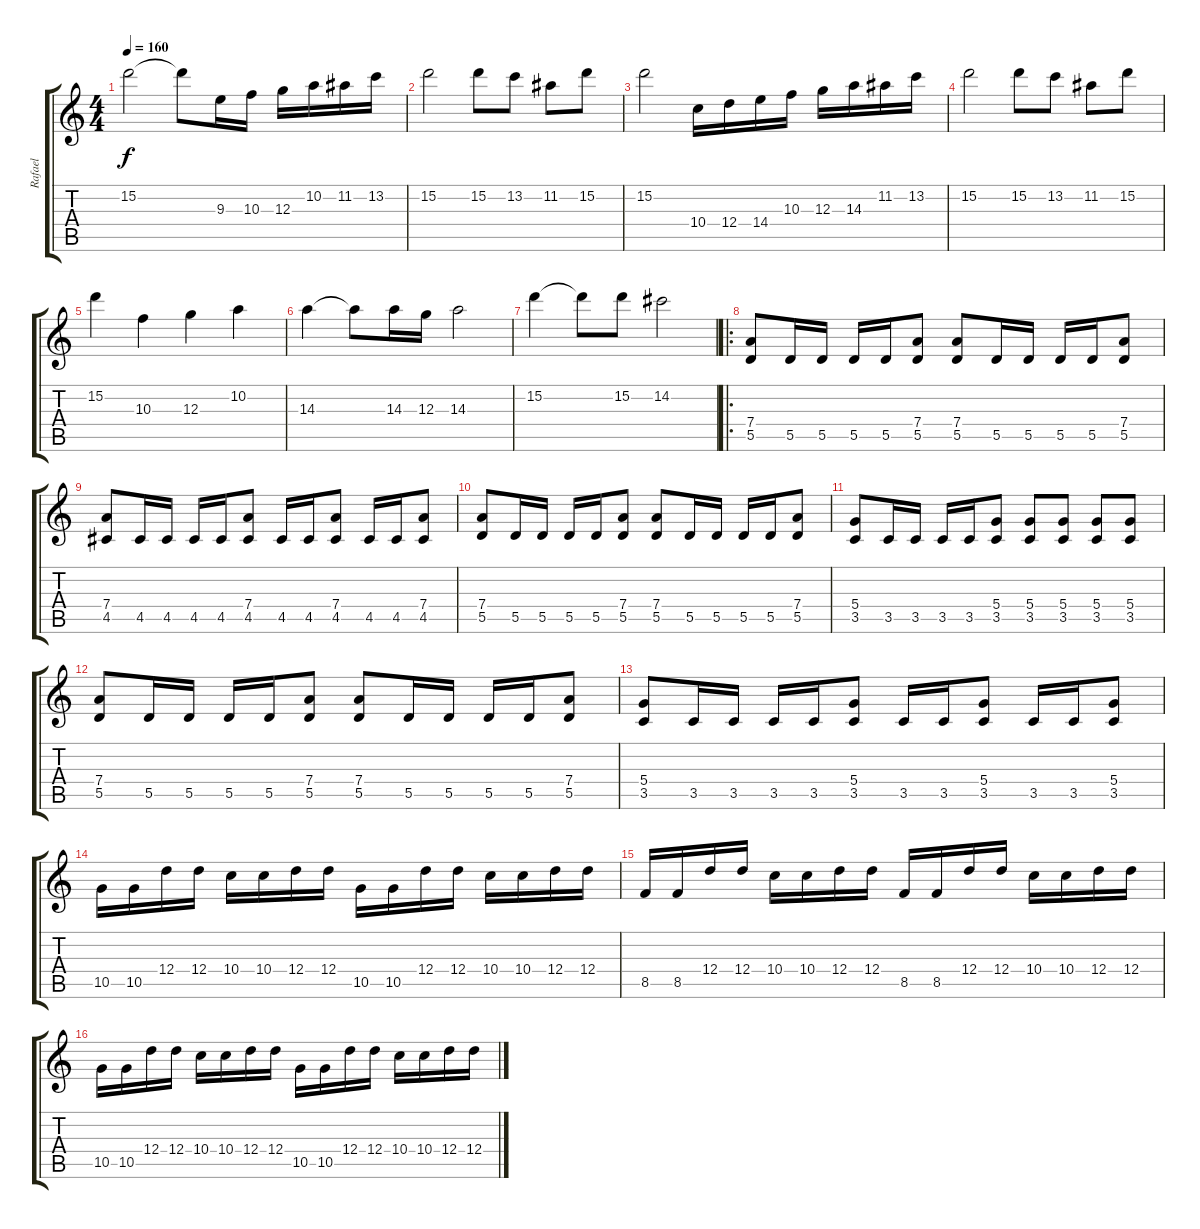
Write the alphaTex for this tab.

\track ("Rafael" "Rafael") {instrument distortionguitar}
\staff {score tabs}
\tuning (E4 B3 G3 D3 A2 E2) {hide}
\ts (4 4)
\tempo 160
\clef g2
\ks c
15.2.2{dy f} 15.2{t}.8 9.3.16 10.3.16 12.3.16 10.2.16 11.2.16 13.2.16 |
15.2.2 15.2.8 13.2.8 11.2.8 15.2.8 |
15.2.2 10.4.16 12.4.16 14.4.16 10.3.16 12.3.16 14.3.16 11.2.16 13.2.16 |
15.2.2 15.2.8 13.2.8 11.2.8 15.2.8 |
15.2.4 10.3.4 12.3.4 10.2.4 |
14.3.4 14.3{t}.8 14.3.16 12.3.16 14.3.2 |
15.2.4 15.2{t}.8 15.2.8 14.2.2 |
\ro
(7.4 5.5).8 5.5.16 5.5.16 5.5.16 5.5.16 (7.4 5.5).8 (7.4 5.5).8 5.5.16 5.5.16 5.5.16 5.5.16 (7.4 5.5).8 |
(7.4 4.5).8 4.5.16 4.5.16 4.5.16 4.5.16 (7.4 4.5).8 4.5.16 4.5.16 (7.4 4.5).8 4.5.16 4.5.16 (7.4 4.5).8 |
(7.4 5.5).8 5.5.16 5.5.16 5.5.16 5.5.16 (7.4 5.5).8 (7.4 5.5).8 5.5.16 5.5.16 5.5.16 5.5.16 (7.4 5.5).8 |
(5.4 3.5).8 3.5.16 3.5.16 3.5.16 3.5.16 (5.4 3.5).8 (5.4 3.5).8 (5.4 3.5).8 (5.4 3.5).8 (5.4 3.5).8 |
(7.4 5.5).8 5.5.16 5.5.16 5.5.16 5.5.16 (7.4 5.5).8 (7.4 5.5).8 5.5.16 5.5.16 5.5.16 5.5.16 (7.4 5.5).8 |
(5.4 3.5).8 3.5.16 3.5.16 3.5.16 3.5.16 (5.4 3.5).8 3.5.16 3.5.16 (5.4 3.5).8 3.5.16 3.5.16 (5.4 3.5).8 |
10.5.16 10.5.16 12.4.16 12.4.16 10.4.16 10.4.16 12.4.16 12.4.16 10.5.16 10.5.16 12.4.16 12.4.16 10.4.16 10.4.16 12.4.16 12.4.16 |
8.5.16 8.5.16 12.4.16 12.4.16 10.4.16 10.4.16 12.4.16 12.4.16 8.5.16 8.5.16 12.4.16 12.4.16 10.4.16 10.4.16 12.4.16 12.4.16 |
10.5.16 10.5.16 12.4.16 12.4.16 10.4.16 10.4.16 12.4.16 12.4.16 10.5.16 10.5.16 12.4.16 12.4.16 10.4.16 10.4.16 12.4.16 12.4.16
